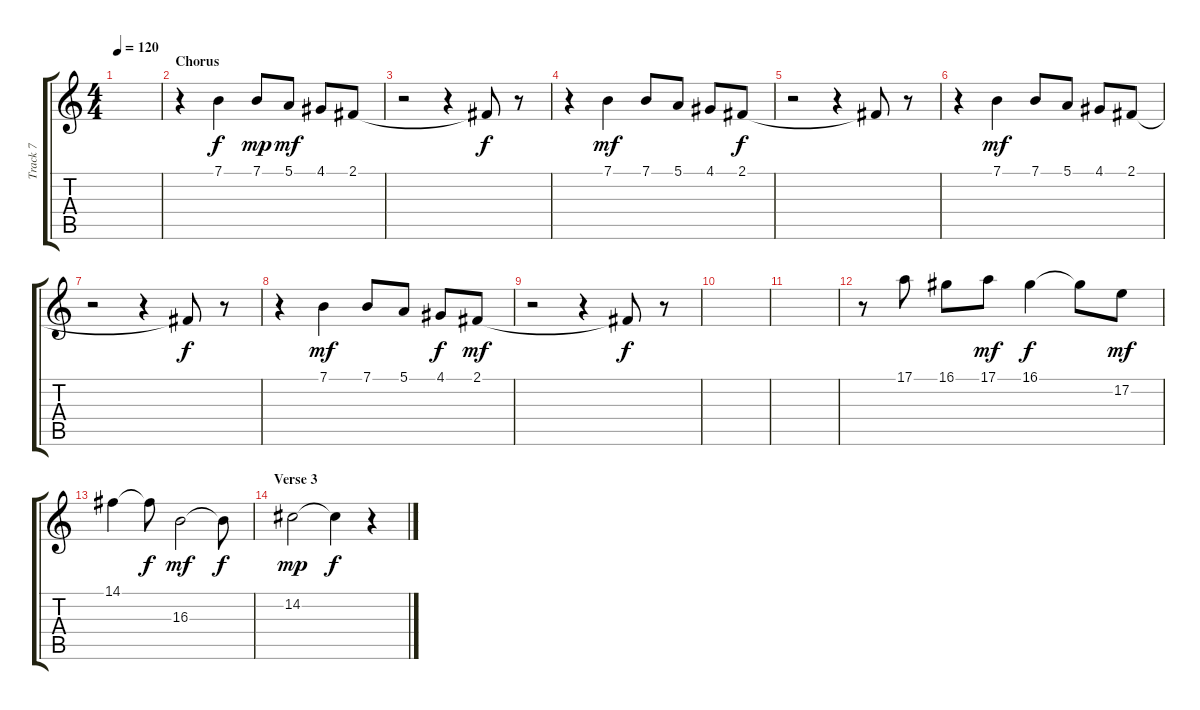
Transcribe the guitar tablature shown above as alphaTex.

\track ("Track 7" "Track 7") {instrument violin}
\staff {score tabs}
\tuning (E4 B3 G3 D3 A2 E2) {hide}
\ts (4 4)
\tempo 120
\clef g2
\ks c
|
\section ("" "Chorus")
r.4 7.1.4 7.1.8{dy mp} 5.1.8{dy mf} 4.1.8 2.1.8 |
r.2 r.4 2.1{t}.8{dy f} r.8 |
r.4 7.1.4{dy mf} 7.1.8 5.1.8 4.1.8 2.1.8{dy f} |
r.2 r.4 2.1{t}.8 r.8 |
r.4 7.1.4{dy mf} 7.1.8 5.1.8 4.1.8 2.1.8 |
r.2 r.4 2.1{t}.8{dy f} r.8 |
r.4 7.1.4{dy mf} 7.1.8 5.1.8 4.1.8{dy f} 2.1.8{dy mf} |
r.2 r.4 2.1{t}.8{dy f} r.8 |
|
|
r.8 17.1.8 16.1.8 17.1.8{dy mf} 16.1.4{dy f} 16.1{t}.8 17.2.8{dy mf} |
14.1.4 14.1{t}.8{dy f} 16.3.2{dy mf} 16.3{t}.8{dy f} |
\section ("" "Verse 3")
14.2.2{dy mp} 14.2{t}.4{dy f} r.4
